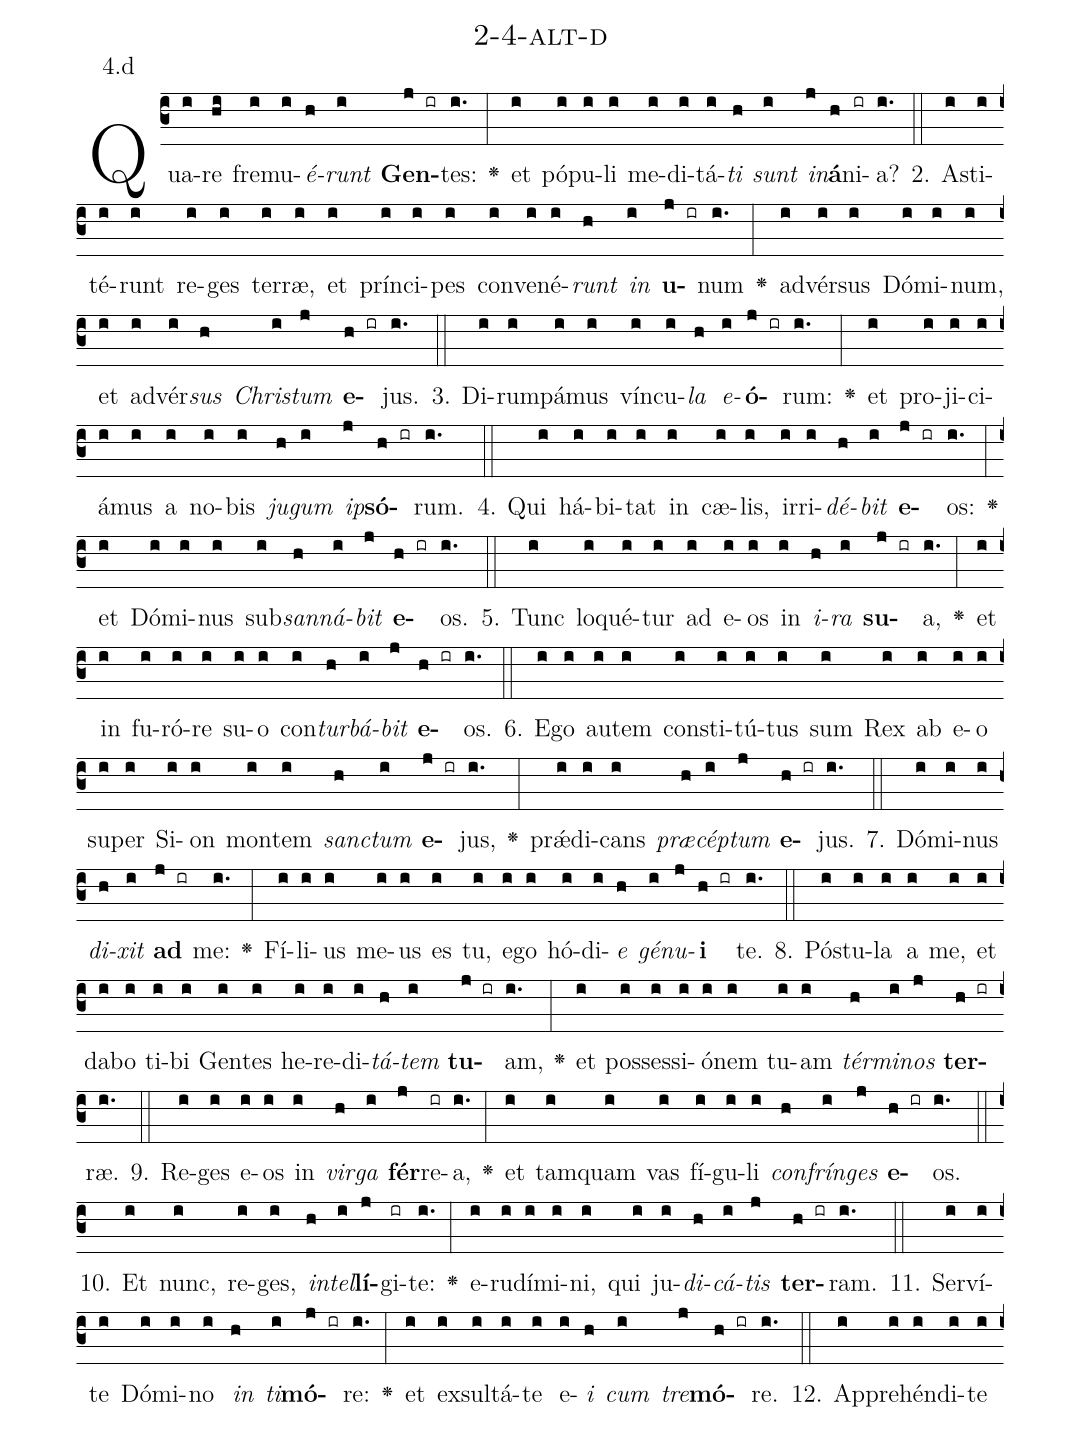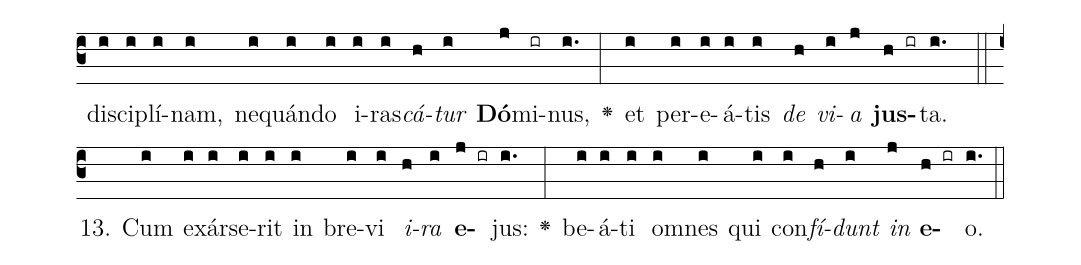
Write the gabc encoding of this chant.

name: 2-4-alt-d;
annotation: 4.d;
%%
(c3)Qua(i)re(hi) fre(i)mu(i)<i>é</i>(h)<i>runt</i>(i) <b>Gen</b>(j ir)tes:(i.) <v>\greheightstar</v>(:) et(i) pó(i)pu(i)li(i) me(i)di(i)tá(i)<i>ti</i>(h) <i>sunt</i>(i) <i>in</i>(j)<b>á</b>(h)ni(ir)a?(i.) (::)
2. A(i)sti(i)té(i)runt(i) re(i)ges(i) ter(i)ræ,(i) et(i) prín(i)ci(i)pes(i) con(i)ve(i)né(i)<i>runt</i>(h) <i>in</i>(i) <b>u</b>(j ir)num(i.) <v>\greheightstar</v>(:) ad(i)vér(i)sus(i) Dó(i)mi(i)num,(i) et(i) ad(i)vér(i)<i>sus</i>(h) <i>Chris</i>(i)<i>tum</i>(j) <b>e</b>(h ir)jus.(i.) (::)
3. Di(i)rum(i)pá(i)mus(i) vín(i)cu(i)<i>la</i>(h) <i>e</i>(i)<b>ó</b>(j ir)rum:(i.) <v>\greheightstar</v>(:) et(i) pro(i)ji(i)ci(i)á(i)mus(i) a(i) no(i)bis(i) <i>ju</i>(h)<i>gum</i>(i) <i>ip</i>(j)<b>só</b>(h ir)rum.(i.) (::)
4. Qui(i) há(i)bi(i)tat(i) in(i) cæ(i)lis,(i) ir(i)ri(i)<i>dé</i>(h)<i>bit</i>(i) <b>e</b>(j ir)os:(i.) <v>\greheightstar</v>(:) et(i) Dó(i)mi(i)nus(i) sub(i)<i>san</i>(h)<i>ná</i>(i)<i>bit</i>(j) <b>e</b>(h ir)os.(i.) (::)
5. Tunc(i) lo(i)qué(i)tur(i) ad(i) e(i)os(i) in(i) <i>i</i>(h)<i>ra</i>(i) <b>su</b>(j ir)a,(i.) <v>\greheightstar</v>(:) et(i) in(i) fu(i)ró(i)re(i) su(i)o(i) con(i)<i>tur</i>(h)<i>bá</i>(i)<i>bit</i>(j) <b>e</b>(h ir)os.(i.) (::)
6. E(i)go(i) au(i)tem(i) con(i)sti(i)tú(i)tus(i) sum(i) Rex(i) ab(i) e(i)o(i) su(i)per(i) Si(i)on(i) mon(i)tem(i) <i>sanc</i>(h)<i>tum</i>(i) <b>e</b>(j ir)jus,(i.) <v>\greheightstar</v>(:) prǽ(i)di(i)cans(i) <i>præ</i>(h)<i>cép</i>(i)<i>tum</i>(j) <b>e</b>(h ir)jus.(i.) (::)
7. Dó(i)mi(i)nus(i) <i>di</i>(h)<i>xit</i>(i) <b>ad</b>(j ir) me:(i.) <v>\greheightstar</v>(:) Fí(i)li(i)us(i) me(i)us(i) es(i) tu,(i) e(i)go(i) hó(i)di(i)<i>e</i>(h) <i>gé</i>(i)<i>nu</i>(j)<b>i</b>(h ir) te.(i.) (::)
8. Pós(i)tu(i)la(i) a(i) me,(i) et(i) da(i)bo(i) ti(i)bi(i) Gen(i)tes(i) he(i)re(i)di(i)<i>tá</i>(h)<i>tem</i>(i) <b>tu</b>(j ir)am,(i.) <v>\greheightstar</v>(:) et(i) pos(i)ses(i)si(i)ó(i)nem(i) tu(i)am(i) <i>tér</i>(h)<i>mi</i>(i)<i>nos</i>(j) <b>ter</b>(h ir)ræ.(i.) (::)
9. Re(i)ges(i) e(i)os(i) in(i) <i>vir</i>(h)<i>ga</i>(i) <b>fér</b>(j)re(ir)a,(i.) <v>\greheightstar</v>(:) et(i) tam(i)quam(i) vas(i) fí(i)gu(i)li(i) <i>con</i>(h)<i>frín</i>(i)<i>ges</i>(j) <b>e</b>(h ir)os.(i.) (::)
10. Et(i) nunc,(i) re(i)ges,(i) <i>in</i>(h)<i>tel</i>(i)<b>lí</b>(j)gi(ir)te:(i.) <v>\greheightstar</v>(:) e(i)ru(i)dí(i)mi(i)ni,(i) qui(i) ju(i)<i>di</i>(h)<i>cá</i>(i)<i>tis</i>(j) <b>ter</b>(h ir)ram.(i.) (::)
11. Ser(i)ví(i)te(i) Dó(i)mi(i)no(i) <i>in</i>(h) <i>ti</i>(i)<b>mó</b>(j ir)re:(i.) <v>\greheightstar</v>(:) et(i) ex(i)sul(i)tá(i)te(i) e(i)<i>i</i>(h) <i>cum</i>(i) <i>tre</i>(j)<b>mó</b>(h ir)re.(i.) (::)
12. Ap(i)pre(i)hén(i)di(i)te(i) di(i)sci(i)plí(i)nam,(i) ne(i)quán(i)do(i) i(i)ras(i)<i>cá</i>(h)<i>tur</i>(i) <b>Dó</b>(j)mi(ir)nus,(i.) <v>\greheightstar</v>(:) et(i) per(i)e(i)á(i)tis(i) <i>de</i>(h) <i>vi</i>(i)<i>a</i>(j) <b>jus</b>(h ir)ta.(i.) (::)
13. Cum(i) ex(i)ár(i)se(i)rit(i) in(i) bre(i)vi(i) <i>i</i>(h)<i>ra</i>(i) <b>e</b>(j ir)jus:(i.) <v>\greheightstar</v>(:) be(i)á(i)ti(i) om(i)nes(i) qui(i) con(i)<i>fí</i>(h)<i>dunt</i>(i) <i>in</i>(j) <b>e</b>(h ir)o.(i.) (::)
